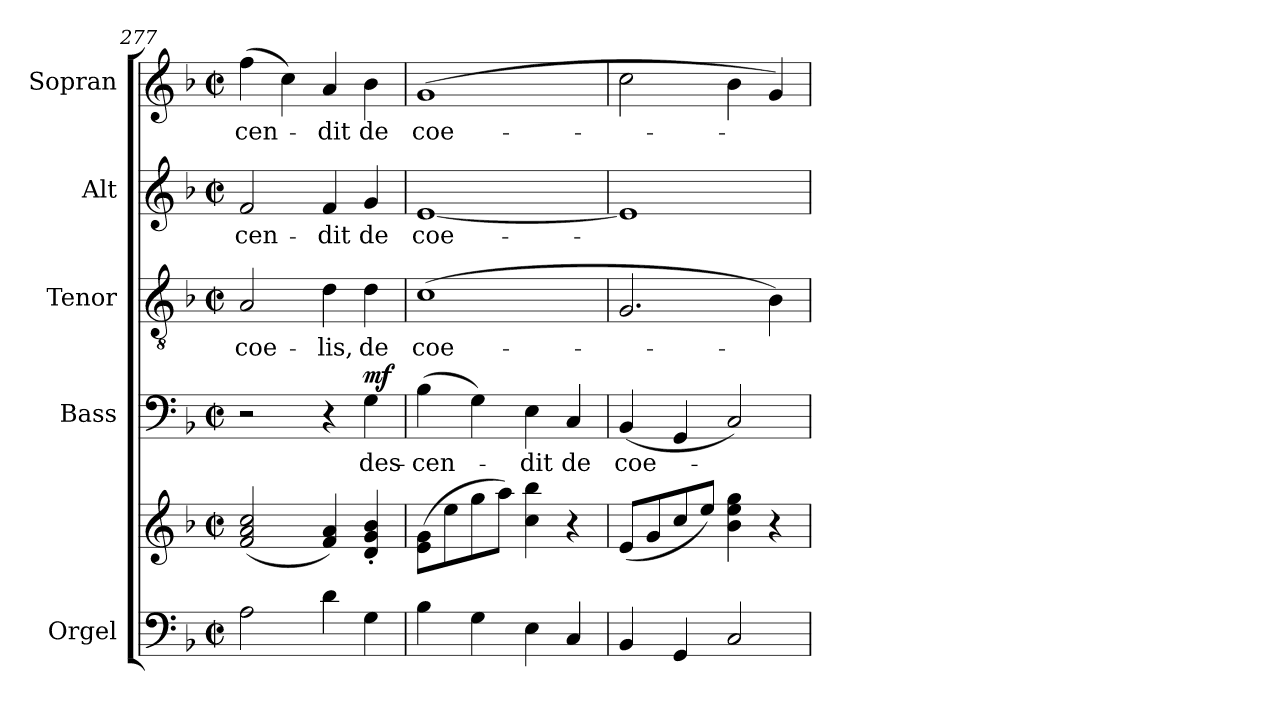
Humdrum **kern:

**kern	**kern	**kern	**text	**dynam	**kern	**text	**kern	**text	**kern	**text
*part5	*part5	*part4	*part4	*part4	*part3	*part3	*part2	*part2	*part1	*part1
*staff6	*staff5	*staff4	*staff4	*staff4	*staff3	*staff3	*staff2	*staff2	*staff1	*staff1
*I"Orgel	*	*I"Bass	*	*	*I"Tenor	*	*I"Alt	*	*I"Sopran	*
*I'Org.	*	*I'B.	*	*	*I'T.	*	*I'A.	*	*I'S.	*
!!LO:PB:g=z
*clefF4	*clefG2	*clefF4	*	*	*clefGv2	*	*clefG2	*	*clefG2	*
*k[b-]	*k[b-]	*k[b-]	*	*	*k[b-]	*	*k[b-]	*	*k[b-]	*
*F:	*F:	*F:	*	*	*F:	*	*F:	*	*F:	*
*M2/2	*M2/2	*M2/2	*	*	*M2/2	*	*M2/2	*	*M2/2	*
*met(c|)	*met(c|)	*met(c|)	*	*	*met(c|)	*	*met(c|)	*	*met(c|)	*
=277	=277	=277	=277	=277	=277	=277	=277	=277	=277	=277
!	!	!	!	!	!	!LO:LY:b	!	!LO:LY:b	!	!LO:LY:b
2A\	(<2f/ 2a/ 2cc/	2r	.	.	2A/	coe-	2f/	-cen-	(>4ff\	-cen-
.	.	.	.	.	.	.	.	.	4cc\)	.
!	!	!	!	!	!	!LO:LY:b	!	!LO:LY:b	!	!LO:LY:b
4d\	4f/ 4a/)	4r	.	.	4d\	-lis,	4f/	-dit	4a/	-dit
!	!	!	!LO:LY:b	!LO:DY:a	!	!LO:LY:b	!	!LO:LY:b	!	!LO:LY:b
4G\	4d/'< 4g/'< 4b-/'<	4G\	des-	mf	4d\	de	4g/	de	4b-\	de
=278	=278	=278	=278	=278	=278	=278	=278	=278	=278	=278
!	!	!	!LO:LY:b	!	!	!LO:LY:b	!	!LO:LY:b	!	!LO:LY:b
4B-\	(>8e\ 8g\L	(>4B-\	-cen-	.	(>1c	coe-	[1e	coe-	(>1g	coe-
.	8ee\	.	.	.	.	.	.	.	.	.
4G\	8gg\	4G\)	.	.	.	.	.	.	.	.
.	8aa\J)	.	.	.	.	.	.	.	.	.
!	!	!	!LO:LY:b	!	!	!	!	!	!	!
4E\	4cc\ 4bb-\	4E\	-dit	.	.	.	.	.	.	.
!	!	!	!LO:LY:b	!	!	!	!	!	!	!
4C/	4r	4C/	de	.	.	.	.	.	.	.
=279	=279	=279	=279	=279	=279	=279	=279	=279	=279	=279
!	!	!	!LO:LY:b	!	!	!	!	!	!	!
4BB-/	(<8e/L	(<4BB-/	coe-	.	2.G/	.	1e]	.	2cc\	.
.	8g/	.	.	.	.	.	.	.	.	.
4GG/	8cc/	4GG/	.	.	.	.	.	.	.	.
.	8ee/J)	.	.	.	.	.	.	.	.	.
2C/	4b-\ 4ee\ 4gg\	2C/)	.	.	.	.	.	.	4b-\	.
.	4r	.	.	.	4B-\)	.	.	.	4g/)	.
=	=	=	=	=	=	=	=	=	=	=
*-	*-	*-	*-	*-	*-	*-	*-	*-	*-	*-
